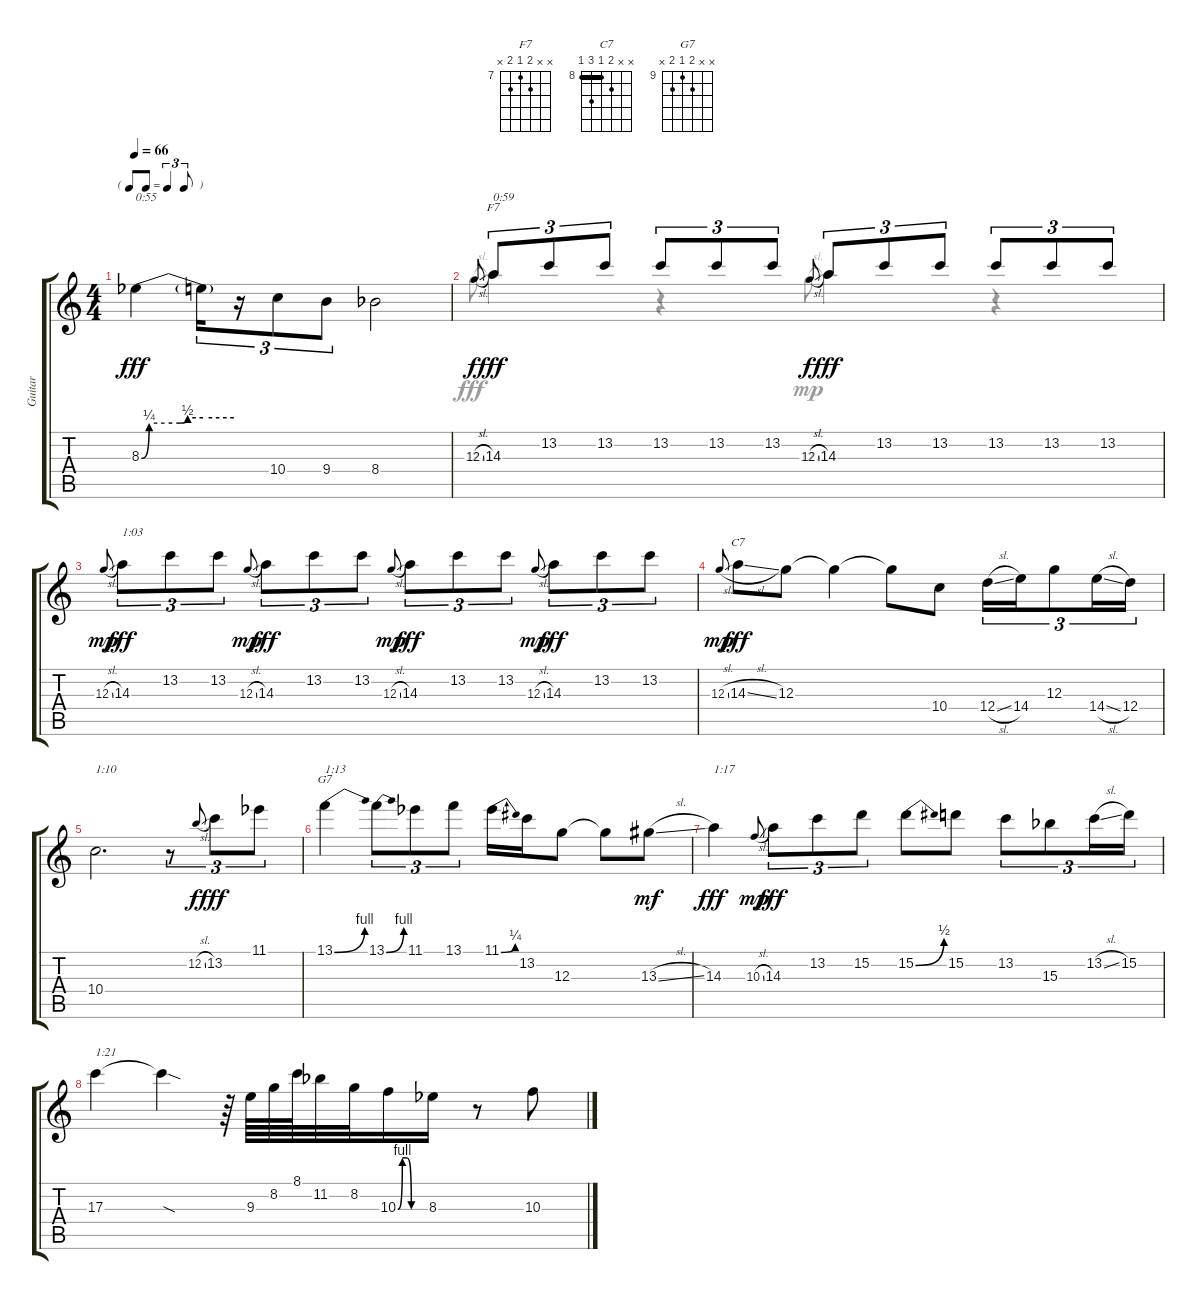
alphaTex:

\track ("Guitar" "Guitar") {instrument electricguitarjazz}
\staff {score tabs}
\tuning (E4 B3 G3 D3 A2 E2) {hide}
\chord ("F7" x x 8 7 8 x) {firstfret 7}
\chord ("C7" x x 9 8 10 8) {firstfret 8 barre 8}
\chord ("G7" x x 10 9 10 x) {firstfret 9}
\voice
\ts (4 4)
\tf triplet8th
\tempo 66
\clef g2
\ks c
8.3{be (custom 0 0 5 1 15 1 20 1 25 1 30 2 40 2 60 2) acc b}.4{txt "0:55" dy fff} 8.3{t}.16{tu (3 2)} r.16{tu (3 2)} 10.4.8{tu (3 2)} 9.4.8{tu (3 2)} 8.4{acc b}.2 |
12.3{sl}.8{gr onbeat dy f} 14.3.8{tu (3 2) ch "F7" txt "0:59" dy fff} 13.2.8{tu (3 2)} 13.2.8{tu (3 2)} 13.2.8{tu (3 2)} 13.2.8{tu (3 2)} 13.2.8{tu (3 2)} 12.3{sl}.8{gr onbeat dy f} 14.3.8{tu (3 2) dy fff} 13.2.8{tu (3 2)} 13.2.8{tu (3 2)} 13.2.8{tu (3 2)} 13.2.8{tu (3 2)} 13.2.8{tu (3 2)} |
12.3{sl}.8{gr onbeat dy mp} 14.3.8{tu (3 2) txt "1:03" dy fff} 13.2.8{tu (3 2)} 13.2.8{tu (3 2)} 12.3{sl}.8{gr onbeat dy mp} 14.3.8{tu (3 2) dy fff} 13.2.8{tu (3 2)} 13.2.8{tu (3 2)} 12.3{sl}.8{gr onbeat dy mp} 14.3.8{tu (3 2) dy fff} 13.2.8{tu (3 2)} 13.2.8{tu (3 2)} 12.3{sl}.8{gr onbeat dy mp} 14.3.8{tu (3 2) dy fff} 13.2.8{tu (3 2)} 13.2.8{tu (3 2)} |
12.3{sl}.8{gr onbeat dy mp} 14.3{sl}.8{ch "C7" dy fff} 12.3.8 12.3{t}.4 12.3{t}.8 10.4.8 12.4{sl}.16{tu (3 2)} 14.4.16{tu (3 2)} 12.3.8{tu (3 2)} 14.4{sl}.16{tu (3 2)} 12.4.16{tu (3 2)} |
10.4.2{d txt "1:10"} r.8{tu (3 2)} 12.2{sl}.8{gr onbeat dy f} 13.2.8{tu (3 2) dy fff} 11.1{acc b}.8{tu (3 2)} |
13.1{be (bend 0 0 60 4)}.4{ch "G7" txt "1:13"} 13.1{be (bend 0 0 60 4)}.8{tu (3 2)} 11.1{acc b}.8{tu (3 2)} 13.1.8{tu (3 2)} 11.1{be (bend 0 0 60 1) acc b}.16 13.2.16 12.3.8 12.3{t}.8 13.3{sl}.8{dy mf} |
14.3.4{txt "1:17" dy fff} 10.3{sl}.8{gr onbeat dy mp} 14.3.8{tu (3 2) dy fff} 13.2.8{tu (3 2)} 15.2.8{tu (3 2)} 15.2{be (bend 0 0 60 2)}.8 15.2.8 13.2.8{tu (3 2)} 15.3{acc b}.8{tu (3 2)} 13.2{sl}.16{tu (3 2)} 15.2.16{tu (3 2)} |
17.3.4{txt "1:21"} 17.3{sod t}.4 r.64 9.3.64 8.2.64 8.1.64 11.2{acc b}.32 8.2.32 10.3{be (custom 0 0 10 4 20 4 30 0 60 0)}.16 8.3{acc b}.16 r.8 10.3.8
\voice
\clef g2
\ottava regular
\simile none
\ks c
|
12.3{sl}.8{gr onbeat} 14.3.4{dy fff} r.4 12.3{sl}.8{gr onbeat dy mp} 14.3.4{dy fff} r.4 |
|
|
|
|
|
